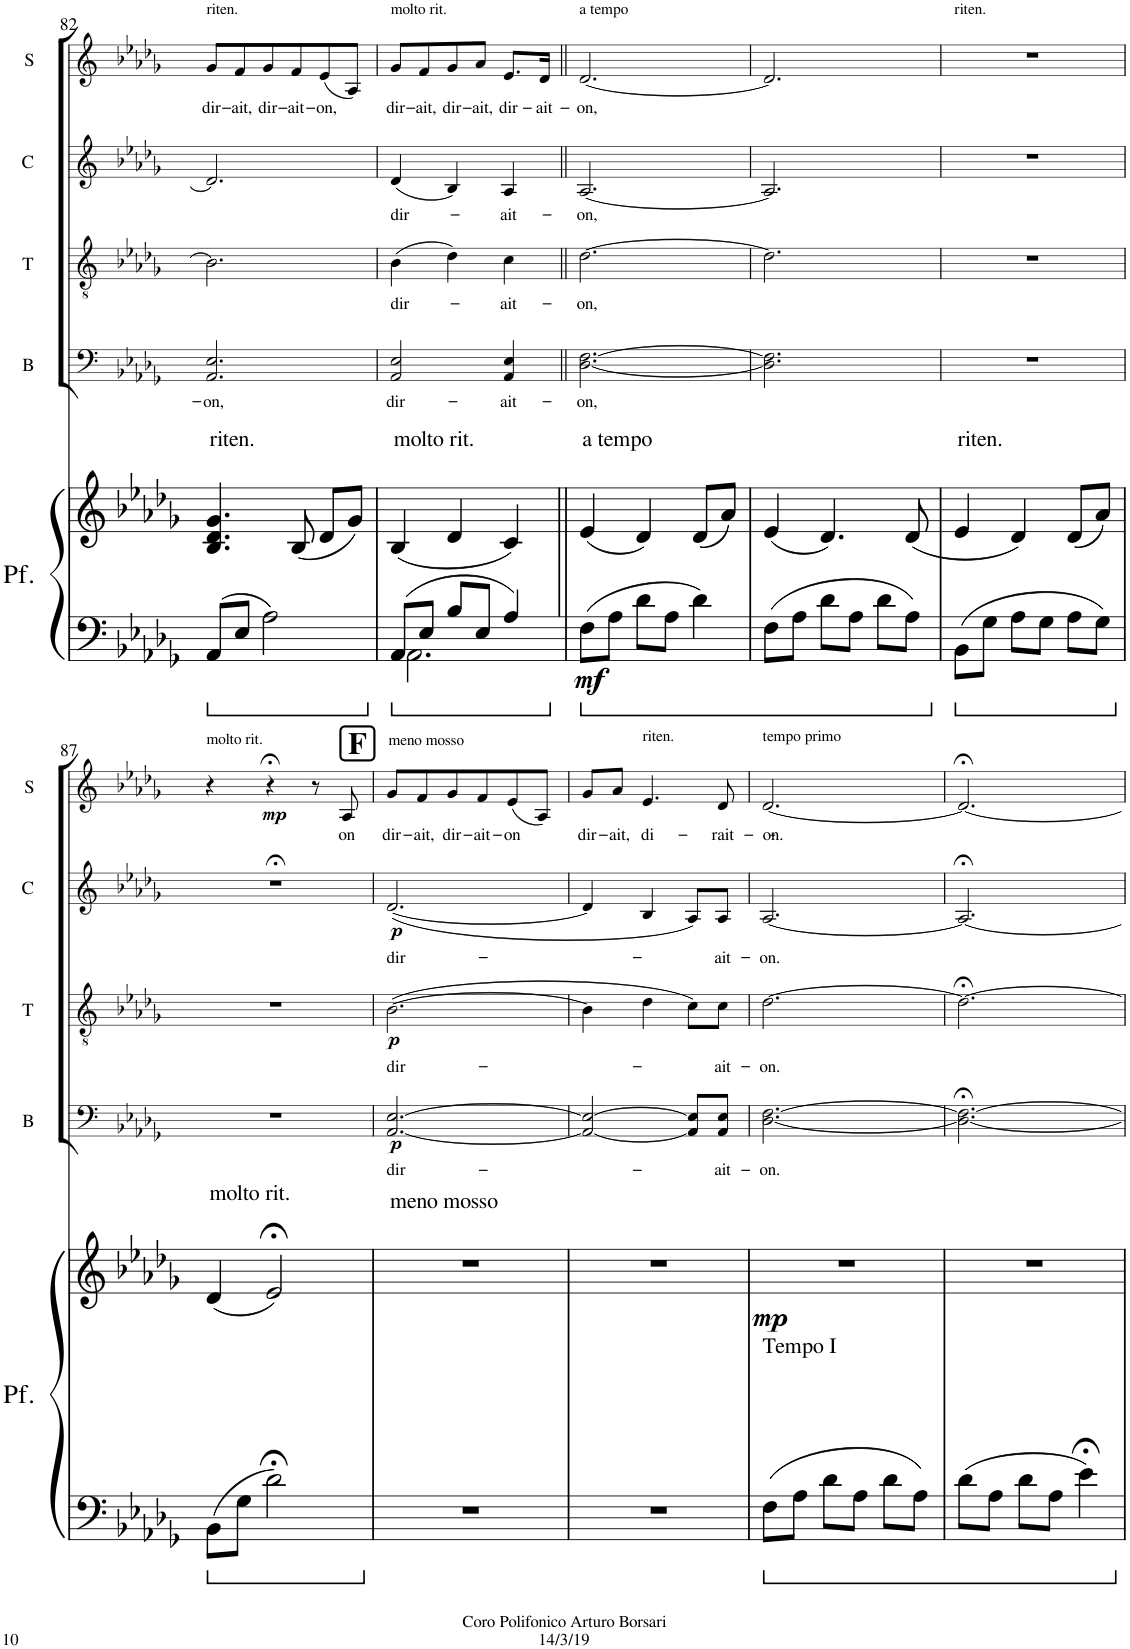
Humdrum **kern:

**kern	**kern	**dynam	**kern	**text	**dynam	**kern	**text	**dynam	**kern	**text	**dynam	**kern	**text	**dynam
*part5	*part5	*part5	*part4	*part4	*part4	*part3	*part3	*part3	*part2	*part2	*part2	*part1	*part1	*part1
*staff6	*staff5	*staff5/6	*staff4	*staff4	*staff4	*staff3	*staff3	*staff3	*staff2	*staff2	*staff2	*staff1	*staff1	*staff1
*I"Piano	*	*	*I"Bassi	*	*	*I"Tenori	*	*	*I"Contralti	*	*	*I"Soprani	*	*
*	*	*	*I'B	*	*	*I'T	*	*	*I'C	*	*	*I'S	*	*
!!LO:PB:g=z
*clefF4	*clefG2	*	*clefF4	*	*	*clefGv2	*	*	*clefG2	*	*	*clefG2	*	*
*	*	*	*	*	*	*	*	*	*	*	*	*Trd1c2	*	*
*k[b-e-a-d-g-]	*k[b-e-a-d-g-]	*	*k[b-e-a-d-g-]	*	*	*k[b-e-a-d-g-]	*	*	*k[b-e-a-d-g-]	*	*	*k[b-e-a-d-g-]	*	*
*D-:	*D-:	*	*D-:	*	*	*D-:	*	*	*D-:	*	*	*D-:	*	*
*M3/4	*M3/4	*	*M3/4	*	*	*M3/4	*	*	*M3/4	*	*	*M3/4	*	*
=82	=82	=82	=82	=82	=82	=82	=82	=82	=82	=82	=82	=82	=82	=82
!	!	!	!	!	!	!	!	!	!	!	!	!LO:TX:a:t=riten.	!	!
!	!LO:TX:a:t=riten.	!	!	!	!	!	!	!	!	!	!	!	!	!
!	!	!	!	!LO:LY:b	!	!	!	!	!	!	!	!	!LO:LY:b	!
8AA-/L	4.B-/ 4.d-/ 4.g-/	.	2.AA-/ 2.E-/	-on,	.	2.B-\]	.	.	2.d-/]	.	.	8g-/L	dir-	.
!	!	!	!	!	!	!	!	!	!	!	!	!	!LO:LY:b	!
8E-/J	.	.	.	.	.	.	.	.	.	.	.	8f/	-ait,	.
!	!	!	!	!	!	!	!	!	!	!	!	!	!LO:LY:b	!
2A-\	.	.	.	.	.	.	.	.	.	.	.	8g-/	dir-	.
!	!	!	!	!	!	!	!	!	!	!	!	!	!LO:LY:b	!
.	(8B-/	.	.	.	.	.	.	.	.	.	.	8f/	-ait-	.
!	!	!	!	!	!	!	!	!	!	!	!	!	!LO:LY:b	!
.	8d-/L	.	.	.	.	.	.	.	.	.	.	(8e-/	-on,	.
.	8g-/J)	.	.	.	.	.	.	.	.	.	.	8A-/J)	.	.
=83	=83	=83	=83	=83	=83	=83	=83	=83	=83	=83	=83	=83	=83	=83
*^	*	*	*	*	*	*	*	*	*	*	*	*	*	*
!	!	!	!	!	!	!	!	!	!	!	!	!	!LO:TX:a:t=molto rit.	!	!
!	!	!LO:TX:a:t=molto rit.	!	!	!	!	!	!	!	!	!	!	!	!	!
!	!	!	!	!	!LO:LY:b	!	!	!LO:LY:b	!	!	!LO:LY:b	!	!	!LO:LY:b	!
8AA-/L	2.AA-\	(4B-/	.	2AA-/ 2E-/	dir-	.	(4B-\	dir-	.	(4d-/	dir-	.	8g-/L	dir-	.
!	!	!	!	!	!	!	!	!	!	!	!	!	!	!LO:LY:b	!
8E-/J	.	.	.	.	.	.	.	.	.	.	.	.	8f/	-ait,	.
!	!	!	!	!	!	!	!	!	!	!	!	!	!	!LO:LY:b	!
8B-/L	.	4d-/	.	.	.	.	4d-\)	.	.	4B-/)	.	.	8g-/	dir-	.
!	!	!	!	!	!	!	!	!	!	!	!	!	!	!LO:LY:b	!
8E-/J	.	.	.	.	.	.	.	.	.	.	.	.	8a-/J	-ait,	.
!	!	!	!	!	!LO:LY:b	!	!	!LO:LY:b	!	!	!LO:LY:b	!	!	!LO:LY:b	!
4A-/	.	4c/)	.	4AA-/ 4E-/	-ait-	.	4c\	-ait-	.	4A-/	-ait-	.	8.e-/L	dir-	.
!	!	!	!	!	!	!	!	!	!	!	!	!	!	!LO:LY:b	!
.	.	.	.	.	.	.	.	.	.	.	.	.	16d-/Jk	-ait-	.
*v	*v	*	*	*	*	*	*	*	*	*	*	*	*	*	*
=84||	=84||	=84||	=84||	=84||	=84||	=84||	=84||	=84||	=84||	=84||	=84||	=84||	=84||	=84||
!	!	!	!	!	!	!	!	!	!	!	!	!LO:TX:a:t=a tempo	!	!
!	!LO:TX:a:t=a tempo	!	!	!	!	!	!	!	!	!	!	!	!	!
!	!	!LO:DY:b=2	!	!LO:LY:b	!	!	!LO:LY:b	!	!	!LO:LY:b	!	!	!LO:LY:b	!
8F\L	(4e-/	mf	[2.D-\ [2.F\	-on,	.	[2.d-\	-on,	.	[2.A-/	-on,	.	[2.d-/	-on,	.
8A-\J	.	.	.	.	.	.	.	.	.	.	.	.	.	.
8d-\L	4d-/)	.	.	.	.	.	.	.	.	.	.	.	.	.
8A-\J	.	.	.	.	.	.	.	.	.	.	.	.	.	.
4d-\	(8d-/L	.	.	.	.	.	.	.	.	.	.	.	.	.
.	8a-/J)	.	.	.	.	.	.	.	.	.	.	.	.	.
=85	=85	=85	=85	=85	=85	=85	=85	=85	=85	=85	=85	=85	=85	=85
8F\L	(4e-/	.	2.D-\] 2.F\]	.	.	2.d-\]	.	.	2.A-/]	.	.	2.d-/]	.	.
8A-\J	.	.	.	.	.	.	.	.	.	.	.	.	.	.
8d-\L	4.d-/)	.	.	.	.	.	.	.	.	.	.	.	.	.
8A-\J	.	.	.	.	.	.	.	.	.	.	.	.	.	.
8d-\L	.	.	.	.	.	.	.	.	.	.	.	.	.	.
8A-\J	(8d-/	.	.	.	.	.	.	.	.	.	.	.	.	.
=86	=86	=86	=86	=86	=86	=86	=86	=86	=86	=86	=86	=86	=86	=86
!	!	!	!	!	!	!	!	!	!	!	!	!LO:TX:a:t=riten.	!	!
!	!LO:TX:a:t=riten.	!	!	!	!	!	!	!	!	!	!	!	!	!
8BB-\L	4e-/	.	2.r	.	.	2.r	.	.	2.r	.	.	2.r	.	.
8G-\J	.	.	.	.	.	.	.	.	.	.	.	.	.	.
8A-\L	4d-/)	.	.	.	.	.	.	.	.	.	.	.	.	.
8G-\J	.	.	.	.	.	.	.	.	.	.	.	.	.	.
8A-\L	(8d-/L	.	.	.	.	.	.	.	.	.	.	.	.	.
8G-\J	8a-/J)	.	.	.	.	.	.	.	.	.	.	.	.	.
!!LO:LB:g=z
=87	=87	=87	=87	=87	=87	=87	=87	=87	=87	=87	=87	=87	=87	=87
!	!	!	!	!	!	!	!	!	!	!	!	!LO:TX:a:t=molto rit.	!	!
!	!LO:TX:a:t=molto rit.	!	!	!	!	!	!	!	!	!	!	!	!	!
8BB-\L	(4d-/	.	2.r	.	.	2.r	.	.	2.r;<	.	.	4r	.	.
8G-\J	.	.	.	.	.	.	.	.	.	.	.	.	.	.
!	!	!	!	!	!	!	!	!	!	!	!	!	!	!LO:DY:b
2d-;<\	2e-;</)	.	.	.	.	.	.	.	.	.	.	4r;<	.	mp
.	.	.	.	.	.	.	.	.	.	.	.	8r	.	.
!	!	!	!	!	!	!	!	!	!	!	!	!	!LO:LY:b	!
.	.	.	.	.	.	.	.	.	.	.	.	8A-/	on	.
!!LO:REH:place=s1:a:B:cj:fs=14:t=F
=88	=88	=88	=88	=88	=88	=88	=88	=88	=88	=88	=88	=88	=88	=88
!	!	!	!	!	!	!	!	!	!	!	!	!LO:TX:a:t=meno mosso	!	!
!	!LO:TX:a:t=meno mosso	!	!	!	!	!	!	!	!	!	!	!	!	!
!	!	!	!	!LO:LY:b	!LO:DY:b	!	!LO:LY:b	!LO:DY:b	!	!LO:LY:b	!LO:DY:b	!	!LO:LY:b	!
2.r	2.r	.	[2.AA-/ [2.E-/	dir-	p	([2.B-\	dir-	p	([2.d-/	dir-	p	8g-/L	dir-	.
!	!	!	!	!	!	!	!	!	!	!	!	!	!LO:LY:b	!
.	.	.	.	.	.	.	.	.	.	.	.	8f/	-ait,	.
!	!	!	!	!	!	!	!	!	!	!	!	!	!LO:LY:b	!
.	.	.	.	.	.	.	.	.	.	.	.	8g-/	dir-	.
!	!	!	!	!	!	!	!	!	!	!	!	!	!LO:LY:b	!
.	.	.	.	.	.	.	.	.	.	.	.	8f/	-ait-	.
!	!	!	!	!	!	!	!	!	!	!	!	!	!LO:LY:b	!
.	.	.	.	.	.	.	.	.	.	.	.	(8e-/	-on	.
.	.	.	.	.	.	.	.	.	.	.	.	8A-/J)	.	.
=89	=89	=89	=89	=89	=89	=89	=89	=89	=89	=89	=89	=89	=89	=89
!	!	!	!	!	!	!	!	!	!	!	!	!	!LO:LY:b	!
2.r	2.r	.	2AA-/_ 2E-/_	.	.	4B-\]	.	.	4d-/]	.	.	8g-/L	dir-	.
!	!	!	!	!	!	!	!	!	!	!	!	!	!LO:LY:b	!
.	.	.	.	.	.	.	.	.	.	.	.	8a-/J	-ait,	.
!	!	!	!	!	!	!	!	!	!	!	!	!LO:TX:a:t=riten.	!	!
!	!	!	!	!	!	!	!	!	!	!	!	!	!LO:LY:b	!
.	.	.	.	.	.	4d-\	.	.	4B-/	.	.	4.e-/	di-	.
.	.	.	8AA-/] 8E-/]L	.	.	8c\L)	.	.	8A-/L)	.	.	.	.	.
!	!	!	!	!LO:LY:b	!	!	!LO:LY:b	!	!	!LO:LY:b	!	!	!LO:LY:b	!
.	.	.	8AA-/ 8E-/J	-ait-	.	8c\J	-ait-	.	8A-/J	-ait-	.	8d-/	-rait-	.
=90	=90	=90	=90	=90	=90	=90	=90	=90	=90	=90	=90	=90	=90	=90
!	!	!	!	!	!	!	!	!	!	!	!	!LO:TX:a:t=tempo primo	!	!
!LO:TX:a:t=Tempo I	!	!	!	!	!	!	!	!	!	!	!	!	!	!
!	!	!LO:DY:b	!	!LO:LY:b	!	!	!LO:LY:b	!	!	!LO:LY:b	!	!	!LO:LY:b	!
8F\L	2.r	mp	[2.D-\ [2.F\	-on.	.	[2.d-\	-on.	.	[2.A-/	-on.	.	[2.d-/	-on.-	.
8A-\J	.	.	.	.	.	.	.	.	.	.	.	.	.	.
8d-\L	.	.	.	.	.	.	.	.	.	.	.	.	.	.
8A-\J	.	.	.	.	.	.	.	.	.	.	.	.	.	.
8d-\L	.	.	.	.	.	.	.	.	.	.	.	.	.	.
8A-\J	.	.	.	.	.	.	.	.	.	.	.	.	.	.
=91	=91	=91	=91	=91	=91	=91	=91	=91	=91	=91	=91	=91	=91	=91
8d-\L	2.r	.	2.D-\_;< 2.F\_;<	.	.	2.d-;<\_	.	.	2.A-;</_	.	.	2.d-;</_	.	.
8A-\J	.	.	.	.	.	.	.	.	.	.	.	.	.	.
8d-\L	.	.	.	.	.	.	.	.	.	.	.	.	.	.
8A-\J	.	.	.	.	.	.	.	.	.	.	.	.	.	.
4e-;<\	.	.	.	.	.	.	.	.	.	.	.	.	.	.
=	=	=	=	=	=	=	=	=	=	=	=	=	=	=
*-	*-	*-	*-	*-	*-	*-	*-	*-	*-	*-	*-	*-	*-	*-
